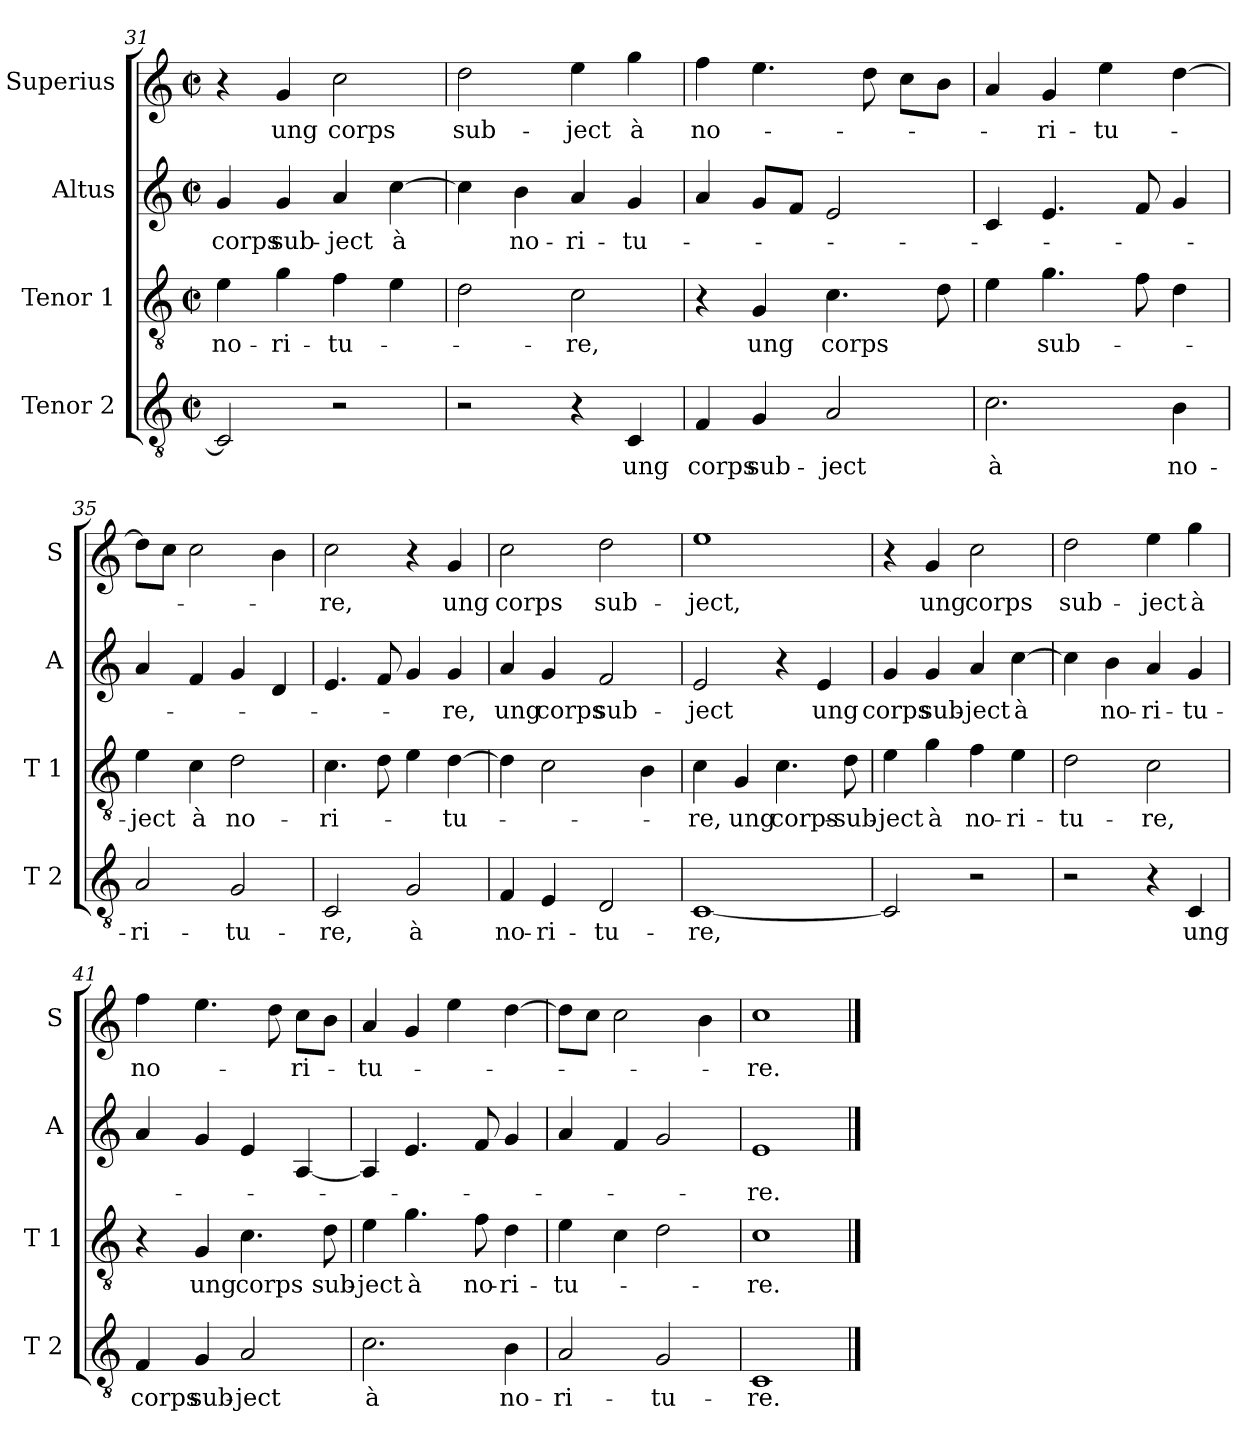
**kern	**text	**kern	**text	**kern	**text	**kern	**text
*part4	*part4	*part3	*part3	*part2	*part2	*part1	*part1
*staff4	*staff4	*staff3	*staff3	*staff2	*staff2	*staff1	*staff1
*I"Tenor 2	*	*I"Tenor 1	*	*I"Altus	*	*I"Superius	*
*I'T 2	*	*I'T 1	*	*I'A	*	*I'S	*
*clefGv2	*	*clefGv2	*	*clefG2	*	*clefG2	*
*k[]	*	*k[]	*	*k[]	*	*k[]	*
*C:	*	*C:	*	*C:	*	*C:	*
*M2/2	*	*M2/2	*	*M2/2	*	*M2/2	*
*met(c|)	*	*met(c|)	*	*met(c|)	*	*met(c|)	*
=31	=31	=31	=31	=31	=31	=31	=31
2C/]	.	4e\	no-	4g/	corps	4r	.
.	.	4g\	-ri-	4g/	sub-	4g/	ung
2r	.	4f\	-tu-	4a/	-ject	2cc\	corps
.	.	4e\	.	[4cc\	à	.	.
=32	=32	=32	=32	=32	=32	=32	=32
2r	.	2d\	.	4cc\]	.	2dd\	sub-
.	.	.	.	4b\	no-	.	.
4r	.	2c\	-re,	4a/	-ri-	4ee\	-ject
4C/	ung	.	.	4g/	-tu-	4gg\	à
=33	=33	=33	=33	=33	=33	=33	=33
4F/	corps	4r	.	4a/	.	4ff\	no-
4G/	sub-	4G/	ung	8g/L	.	4.ee\	.
.	.	.	.	8f/J	.	.	.
2A/	-ject	4.c\	corps	2e/	.	.	.
.	.	.	.	.	.	8dd\	.
.	.	.	.	.	.	8cc\L	.
.	.	8d\	.	.	.	8b\J	.
=34	=34	=34	=34	=34	=34	=34	=34
2.c\	à	4e\	.	4c/	.	4a/	.
.	.	4.g\	sub-	4.e/	.	4g/	-ri-
.	.	.	.	.	.	4ee\	-tu-
.	.	8f\	.	8f/	.	.	.
4B\	no-	4d\	.	4g/	.	[4dd\	.
!!LO:LB:g=z
=35	=35	=35	=35	=35	=35	=35	=35
2A/	-ri-	4e\	-ject	4a/	.	8dd\L]	.
.	.	.	.	.	.	8cc\J	.
.	.	4c\	à	4f/	.	2cc\	.
2G/	-tu-	2d\	no-	4g/	.	.	.
.	.	.	.	4d/	.	4b\	.
=36	=36	=36	=36	=36	=36	=36	=36
2C/	-re,	4.c\	-ri-	4.e/	.	2cc\	-re,
.	.	8d\	.	8f/	.	.	.
2G/	à	4e\	.	4g/	.	4r	.
.	.	[4d\	-tu-	4g/	-re,	4g/	ung
=37	=37	=37	=37	=37	=37	=37	=37
4F/	no-	4d\]	.	4a/	ung	2cc\	corps
4E/	-ri-	2c\	.	4g/	corps	.	.
2D/	-tu-	.	.	2f/	sub-	2dd\	sub-
.	.	4B\	.	.	.	.	.
=38	=38	=38	=38	=38	=38	=38	=38
[1C	-re,	4c\	-re,	2e/	-ject	1ee	-ject,
.	.	4G/	ung	.	.	.	.
.	.	4.c\	corps-	4r	.	.	.
.	.	.	.	4e/	ung	.	.
.	.	8d\	-sub-	.	.	.	.
=39	=39	=39	=39	=39	=39	=39	=39
2C/]	.	4e\	-ject	4g/	corps	4r	.
.	.	4g\	à	4g/	sub-	4g/	ung
2r	.	4f\	no-	4a/	-ject	2cc\	corps
.	.	4e\	-ri-	[4cc\	à	.	.
!!LO:LB:g=z
=40	=40	=40	=40	=40	=40	=40	=40
2r	.	2d\	-tu-	4cc\]	.	2dd\	sub-
.	.	.	.	4b\	no-	.	.
4r	.	2c\	-re,	4a/	-ri-	4ee\	-ject
4C/	ung	.	.	4g/	-tu-	4gg\	à
=41	=41	=41	=41	=41	=41	=41	=41
4F/	corps	4r	.	4a/	.	4ff\	no-
4G/	sub-	4G/	ung	4g/	.	4.ee\	.
2A/	-ject	4.c\	corps	4e/	.	.	.
.	.	.	.	.	.	8dd\	.
.	.	.	.	[4A/	.	8cc\L	-ri-
.	.	8d\	sub-	.	.	8b\J	.
=42	=42	=42	=42	=42	=42	=42	=42
2.c\	à	4e\	-ject	4A/]	.	4a/	-tu-
.	.	4.g\	à	4.e/	.	4g/	.
.	.	.	.	.	.	4ee\	.
.	.	8f\	no-	8f/	.	.	.
4B\	no-	4d\	-ri-	4g/	.	[4dd\	.
=43	=43	=43	=43	=43	=43	=43	=43
2A/	-ri-	4e\	-tu-	4a/	.	8dd\L]	.
.	.	.	.	.	.	8cc\J	.
.	.	4c\	.	4f/	.	2cc\	.
2G/	-tu-	2d\	.	2g/	.	.	.
.	.	.	.	.	.	4b\	.
=44	=44	=44	=44	=44	=44	=44	=44
1C	-re.	1c	-re.	1e	-re.	1cc	-re.
==	==	==	==	==	==	==	==
*-	*-	*-	*-	*-	*-	*-	*-
